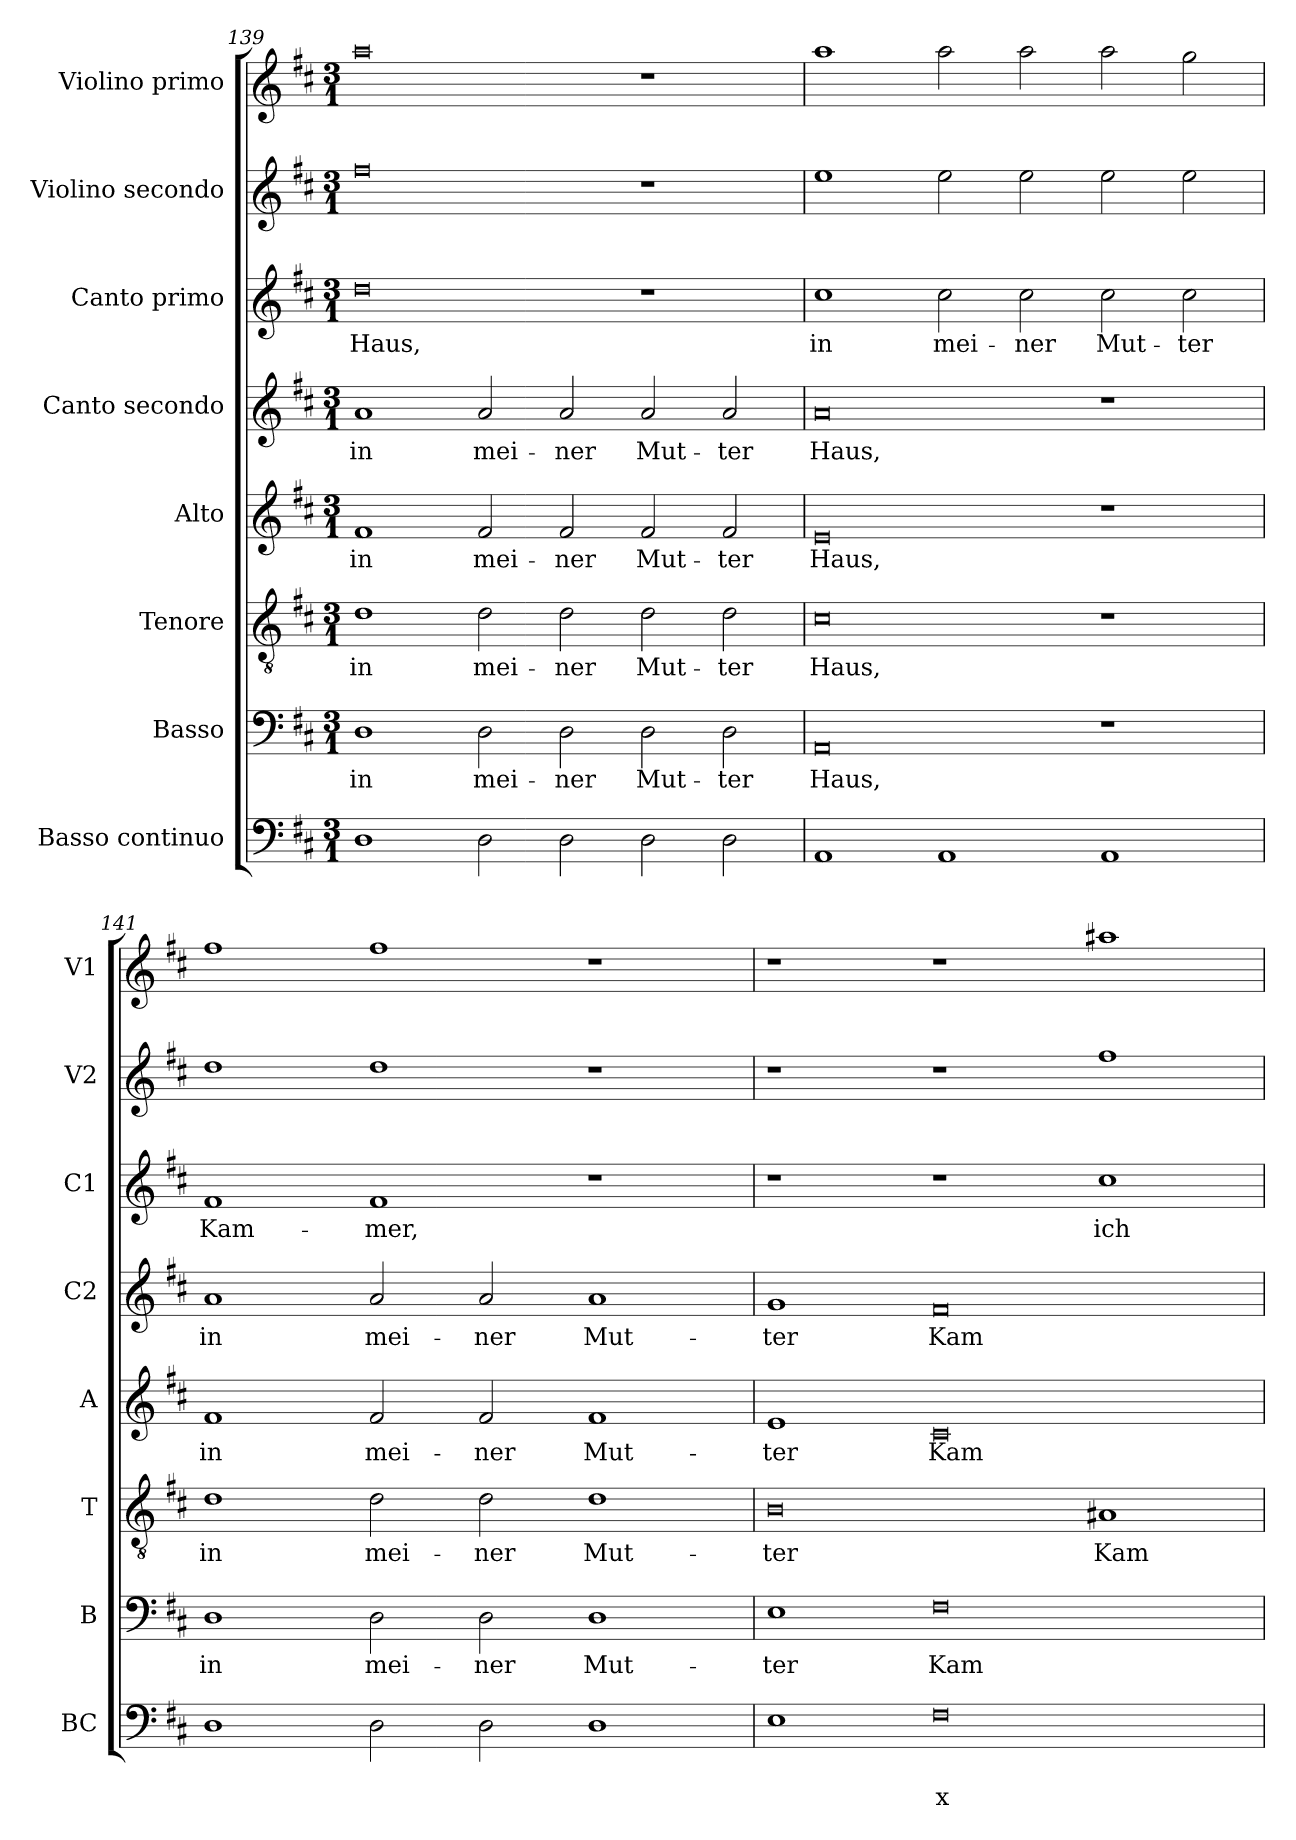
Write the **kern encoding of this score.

**kern	**text	**text	**kern	**text	**kern	**text	**kern	**text	**kern	**text	**kern	**text	**kern	**kern
*part8	*part8	*part8	*part7	*part7	*part6	*part6	*part5	*part5	*part4	*part4	*part3	*part3	*part2	*part1
*staff8	*staff8	*staff8	*staff7	*staff7	*staff6	*staff6	*staff5	*staff5	*staff4	*staff4	*staff3	*staff3	*staff2	*staff1
*I"Basso continuo	*	*	*I"Basso	*	*I"Tenore	*	*I"Alto	*	*I"Canto secondo	*	*I"Canto primo	*	*I"Violino secondo	*I"Violino primo
*I'BC	*	*	*I'B	*	*I'T	*	*I'A	*	*I'C2	*	*I'C1	*	*I'V2	*I'V1
*clefF4	*	*	*clefF4	*	*clefGv2	*	*clefG2	*	*clefG2	*	*clefG2	*	*clefG2	*clefG2
*k[f#c#]	*	*	*k[f#c#]	*	*k[f#c#]	*	*k[f#c#]	*	*k[f#c#]	*	*k[f#c#]	*	*k[f#c#]	*k[f#c#]
*D:	*	*	*D:	*	*D:	*	*D:	*	*D:	*	*D:	*	*D:	*D:
*M3/1	*	*	*M3/1	*	*M3/1	*	*M3/1	*	*M3/1	*	*M3/1	*	*M3/1	*M3/1
=139	=139	=139	=139	=139	=139	=139	=139	=139	=139	=139	=139	=139	=139	=139
!	!	!	!	!LO:LY:b	!	!LO:LY:b	!	!LO:LY:b	!	!LO:LY:b	!	!LO:LY:b	!	!
1D	.	.	1D	in	1d	in	1f#	in	1a	in	0dd	Haus,	0ff#	0aa
!	!	!	!	!LO:LY:b	!	!LO:LY:b	!	!LO:LY:b	!	!LO:LY:b	!	!	!	!
2D\	.	.	2D\	mei-	2d\	mei-	2f#/	mei-	2a/	mei-	.	.	.	.
!	!	!	!	!LO:LY:b	!	!LO:LY:b	!	!LO:LY:b	!	!LO:LY:b	!	!	!	!
2D\	.	.	2D\	-ner	2d\	-ner	2f#/	-ner	2a/	-ner	.	.	.	.
!	!	!	!	!LO:LY:b	!	!LO:LY:b	!	!LO:LY:b	!	!LO:LY:b	!	!	!	!
2D\	.	.	2D\	Mut-	2d\	Mut-	2f#/	Mut-	2a/	Mut-	1r	.	1r	1r
!	!	!	!	!LO:LY:b	!	!LO:LY:b	!	!LO:LY:b	!	!LO:LY:b	!	!	!	!
2D\	.	.	2D\	-ter	2d\	-ter	2f#/	-ter	2a/	-ter	.	.	.	.
!!LO:PB:g=z
=140	=140	=140	=140	=140	=140	=140	=140	=140	=140	=140	=140	=140	=140	=140
!	!	!	!	!LO:LY:b	!	!LO:LY:b	!	!LO:LY:b	!	!LO:LY:b	!	!LO:LY:b	!	!
1AA	.	.	0AA	Haus,	0c#	Haus,	0e	Haus,	0a	Haus,	1cc#	in	1ee	1aa
!	!	!	!	!	!	!	!	!	!	!	!	!LO:LY:b	!	!
1AA	.	.	.	.	.	.	.	.	.	.	2cc#\	mei-	2ee\	2aa\
!	!	!	!	!	!	!	!	!	!	!	!	!LO:LY:b	!	!
.	.	.	.	.	.	.	.	.	.	.	2cc#\	-ner	2ee\	2aa\
!	!	!	!	!	!	!	!	!	!	!	!	!LO:LY:b	!	!
1AA	.	.	1r	.	1r	.	1r	.	1r	.	2cc#\	Mut-	2ee\	2aa\
!	!	!	!	!	!	!	!	!	!	!	!	!LO:LY:b	!	!
.	.	.	.	.	.	.	.	.	.	.	2cc#\	-ter	2ee\	2gg\
=141	=141	=141	=141	=141	=141	=141	=141	=141	=141	=141	=141	=141	=141	=141
!	!	!	!	!LO:LY:b	!	!LO:LY:b	!	!LO:LY:b	!	!LO:LY:b	!	!LO:LY:b	!	!
1D	.	.	1D	in	1d	in	1f#	in	1a	in	1f#	Kam-	1dd	1ff#
!	!	!	!	!LO:LY:b	!	!LO:LY:b	!	!LO:LY:b	!	!LO:LY:b	!	!LO:LY:b	!	!
2D\	.	.	2D\	mei-	2d\	mei-	2f#/	mei-	2a/	mei-	1f#	-mer,	1dd	1ff#
!	!	!	!	!LO:LY:b	!	!LO:LY:b	!	!LO:LY:b	!	!LO:LY:b	!	!	!	!
2D\	.	.	2D\	-ner	2d\	-ner	2f#/	-ner	2a/	-ner	.	.	.	.
!	!	!	!	!LO:LY:b	!	!LO:LY:b	!	!LO:LY:b	!	!LO:LY:b	!	!	!	!
1D	.	.	1D	Mut-	1d	Mut-	1f#	Mut-	1a	Mut-	1r	.	1r	1r
=142	=142	=142	=142	=142	=142	=142	=142	=142	=142	=142	=142	=142	=142	=142
!	!	!	!	!LO:LY:b	!	!LO:LY:b	!	!LO:LY:b	!	!LO:LY:b	!	!	!	!
1E	.	.	1E	-ter	0B	-ter	1e	-ter	1g	-ter	1r	.	1r	1r
!	!	!LO:LY:b	!	!LO:LY:b	!	!	!	!LO:LY:b	!	!LO:LY:b	!	!	!	!
0F#	.	x	0F#	Kam-	.	.	0c#	Kam-	0f#	Kam-	1r	.	1r	1r
!	!	!	!	!	!	!LO:LY:b	!	!	!	!	!	!LO:LY:b	!	!
.	.	.	.	.	1A#X	Kam-	.	.	.	.	1cc#	ich	1ff#	1aa#X
=	=	=	=	=	=	=	=	=	=	=	=	=	=	=
*-	*-	*-	*-	*-	*-	*-	*-	*-	*-	*-	*-	*-	*-	*-
